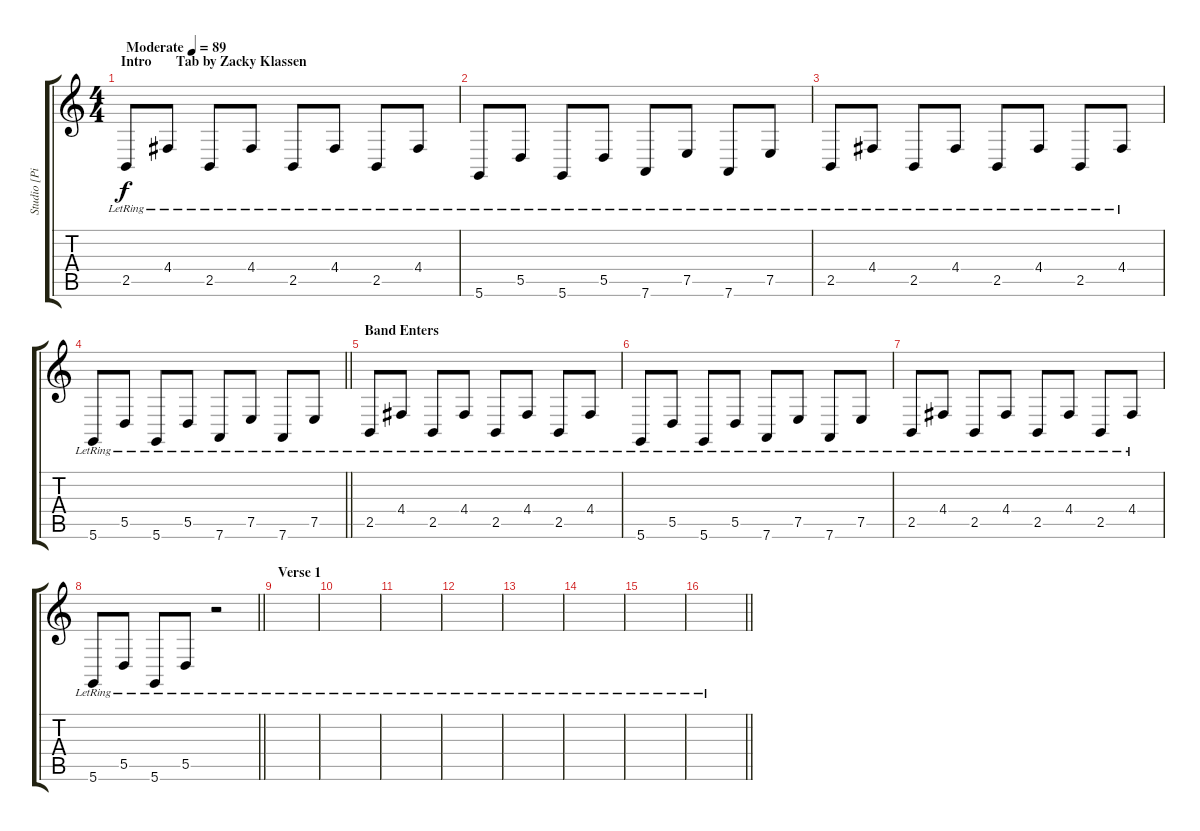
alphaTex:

\track ("Studio [Piano LH/FX]" "Studio [Pi") {instrument honkytonkpiano}
\staff {score tabs}
\tuning (E4 B3 G3 D3 A2 D2) {hide}
\ts (4 4)
\section ("" "Intro       Tab by Zacky Klassen")
\tempo (89 "Moderate")
\clef g2
\ks c
2.5{lr}.8{dy f instrument honkytonkpiano} 4.4{lr}.8 2.5{lr}.8 4.4{lr}.8 2.5{lr}.8 4.4{lr}.8 2.5{lr}.8 4.4{lr}.8 |
5.6{lr}.8 5.5{lr}.8 5.6{lr}.8 5.5{lr}.8 7.6{lr}.8 7.5{lr}.8 7.6{lr}.8 7.5{lr}.8 |
2.5{lr}.8 4.4{lr}.8 2.5{lr}.8 4.4{lr}.8 2.5{lr}.8 4.4{lr}.8 2.5{lr}.8 4.4{lr}.8 |
\barLineRight lightlight
5.6{lr}.8 5.5{lr}.8 5.6{lr}.8 5.5{lr}.8 7.6{lr}.8 7.5{lr}.8 7.6{lr}.8 7.5{lr}.8 |
\section ("" "Band Enters")
2.5{lr}.8 4.4{lr}.8 2.5{lr}.8 4.4{lr}.8 2.5{lr}.8 4.4{lr}.8 2.5{lr}.8 4.4{lr}.8 |
5.6{lr}.8 5.5{lr}.8 5.6{lr}.8 5.5{lr}.8 7.6{lr}.8 7.5{lr}.8 7.6{lr}.8 7.5{lr}.8 |
2.5{lr}.8 4.4{lr}.8 2.5{lr}.8 4.4{lr}.8 2.5{lr}.8 4.4{lr}.8 2.5{lr}.8 4.4{lr}.8 |
\barLineRight lightlight
5.6{lr}.8 5.5{lr}.8 5.6{lr}.8 5.5{lr}.8 r.2 |
\section ("" "Verse 1")
|
|
|
|
|
|
|
\barLineRight lightlight
